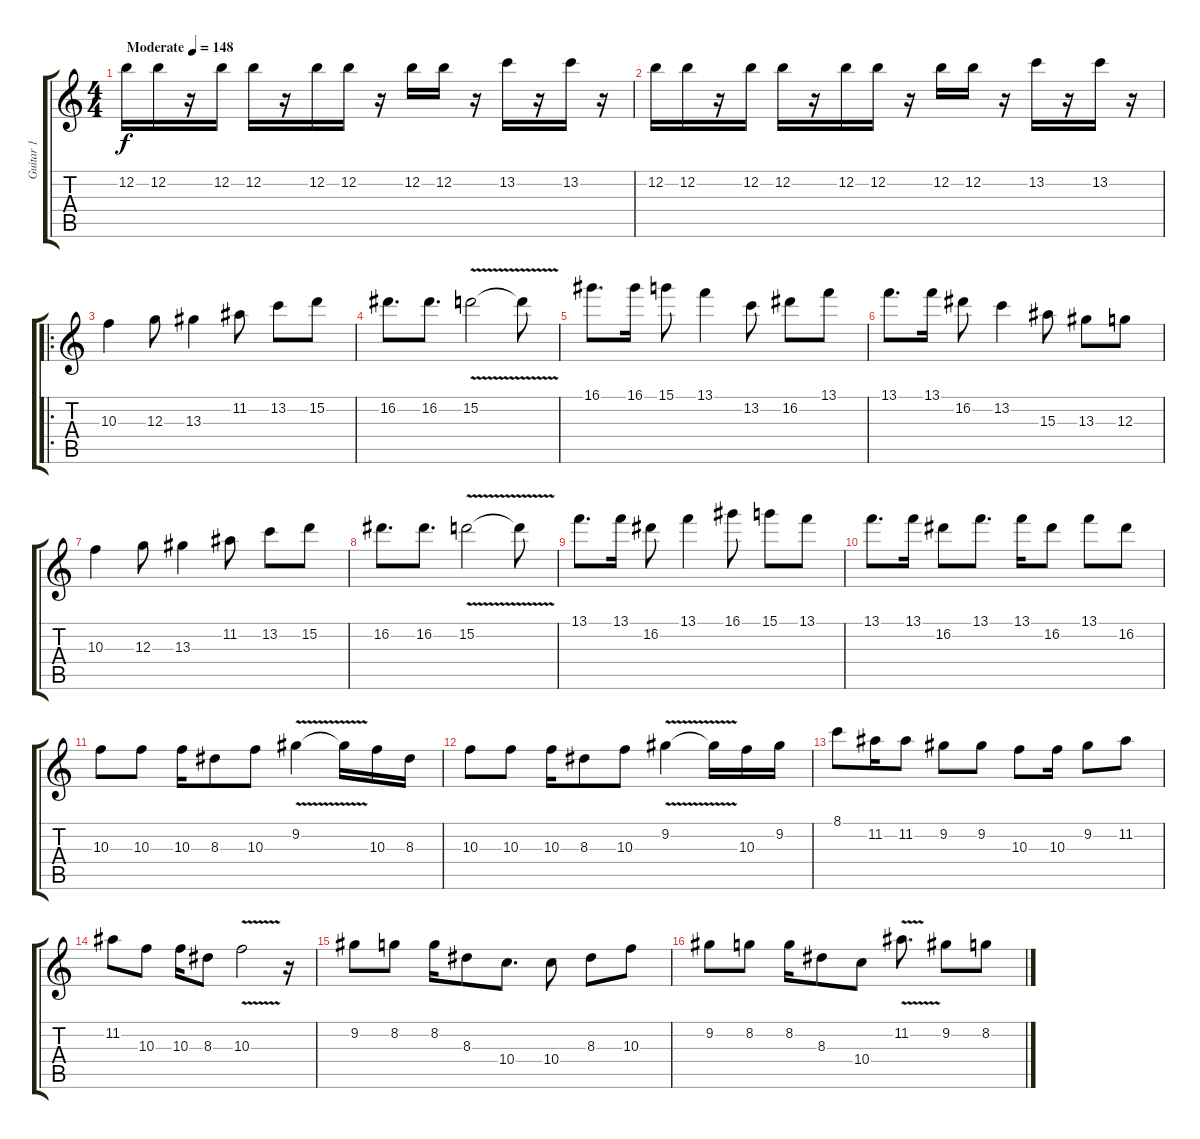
\track ("Guitar 1" "Guitar 1") {instrument overdrivenguitar}
\staff {score tabs}
\tuning (E4 B3 G3 D3 A2 E2) {hide}
\ts (4 4)
\tempo (148 "Moderate")
\clef g2
\ks c
12.2.16{dy f instrument overdrivenguitar} 12.2.16 r.16 12.2.16 12.2.16 r.16 12.2.16 12.2.16 r.16 12.2.16 12.2.16 r.16 13.2.16 r.16 13.2.16 r.16 |
12.2.16 12.2.16 r.16 12.2.16 12.2.16 r.16 12.2.16 12.2.16 r.16 12.2.16 12.2.16 r.16 13.2.16 r.16 13.2.16 r.16 |
\ro
10.3.4 12.3.8 13.3.4 11.2.8 13.2.8 15.2.8 |
16.2.8{d} 16.2.8{d} 15.2{v}.2 15.2{t}.8 |
16.1.8{d} 16.1.16 15.1.8 13.1.4 13.2.8 16.2.8 13.1.8 |
13.1.8{d} 13.1.16 16.2.8 13.2.4 15.3.8 13.3.8 12.3.8 |
10.3.4 12.3.8 13.3.4 11.2.8 13.2.8 15.2.8 |
16.2.8{d} 16.2.8{d} 15.2{v}.2 15.2{t}.8 |
13.1.8{d} 13.1.16 16.2.8 13.1.4 16.1.8 15.1.8 13.1.8 |
13.1.8{d} 13.1.16 16.2.8 13.1.8{d} 13.1.16 16.2.8 13.1.8 16.2.8 |
10.3.8 10.3.8 10.3.16 8.3.8 10.3.8 9.2{v}.4 9.2{t}.16 10.3.16 8.3.16 |
10.3.8 10.3.8 10.3.16 8.3.8 10.3.8 9.2{v}.4 9.2{t}.16 10.3.16 9.2.16 |
8.1.8 11.2.16 11.2.8 9.2.8 9.2.8 10.3.8 10.3.16 9.2.8 11.2.8 |
11.2.8 10.3.8 10.3.16 8.3.8 10.3{v}.2 r.16 |
9.2.8 8.2.8 8.2.16 8.3.8 10.4.8{d} 10.4.8 8.3.8 10.3.8 |
9.2.8 8.2.8 8.2.16 8.3.8 10.4.8 11.2{v}.8{d} 9.2.8 8.2.8
